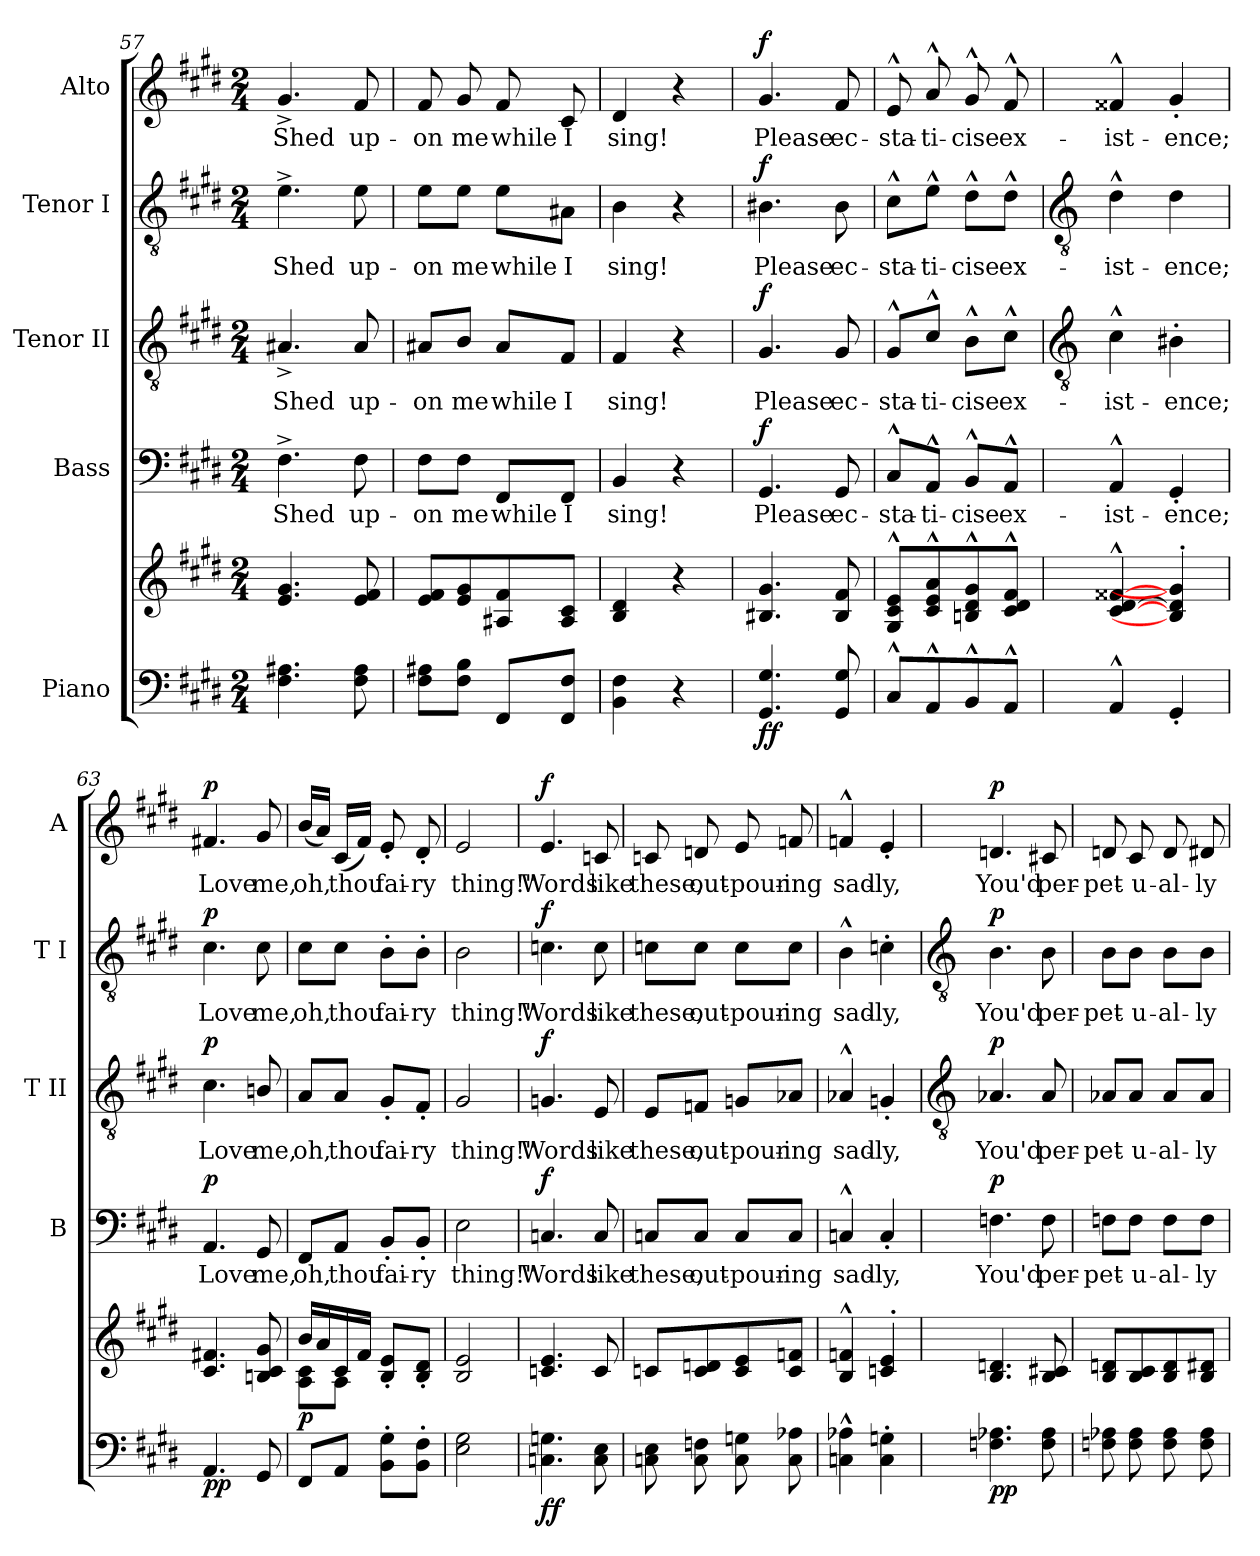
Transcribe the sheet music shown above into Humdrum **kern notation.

**kern	**kern	**dynam	**kern	**text	**dynam	**kern	**text	**dynam	**kern	**text	**dynam	**kern	**text	**dynam
*part5	*part5	*part5	*part4	*part4	*part4	*part3	*part3	*part3	*part2	*part2	*part2	*part1	*part1	*part1
*staff6	*staff5	*staff5/6	*staff4	*staff4	*staff4	*staff3	*staff3	*staff3	*staff2	*staff2	*staff2	*staff1	*staff1	*staff1
*I"Piano	*	*	*I"Bass	*	*	*I"Tenor II	*	*	*I"Tenor I	*	*	*I"Alto	*	*
*	*	*	*I'B	*	*	*I'T II	*	*	*I'T I	*	*	*I'A	*	*
*clefF4	*clefG2	*	*clefF4	*	*	*clefGv2	*	*	*clefGv2	*	*	*clefG2	*	*
*k[f#c#g#d#]	*k[f#c#g#d#]	*	*k[f#c#g#d#]	*	*	*k[f#c#g#d#]	*	*	*k[f#c#g#d#]	*	*	*k[f#c#g#d#]	*	*
*E:	*E:	*	*E:	*	*	*E:	*	*	*E:	*	*	*E:	*	*
*M2/4	*M2/4	*	*M2/4	*	*	*M2/4	*	*	*M2/4	*	*	*M2/4	*	*
=57	=57	=57	=57	=57	=57	=57	=57	=57	=57	=57	=57	=57	=57	=57
!	!	!	!	!LO:LY:b	!	!	!LO:LY:b	!	!	!LO:LY:b	!	!	!LO:LY:b	!
4.F# 4.A#X	4.e 4.g#	.	4.F#^	Shed	.	4.A#X^	Shed	.	4.e^	Shed	.	4.g#^	Shed	.
!	!	!	!	!LO:LY:b	!	!	!LO:LY:b	!	!	!LO:LY:b	!	!	!LO:LY:b	!
8F# 8A#	8e 8f#	.	8F#	up-	.	8A#	up-	.	8e	up-	.	8f#	up-	.
=58	=58	=58	=58	=58	=58	=58	=58	=58	=58	=58	=58	=58	=58	=58
!	!	!	!	!LO:LY:b	!	!	!LO:LY:b	!	!	!LO:LY:b	!	!	!LO:LY:b	!
8F# 8A#XL	8e 8f#L	.	8F#\L	-on	.	8A#X/L	-on	.	8e\L	-on	.	8f#	-on	.
!	!	!	!	!LO:LY:b	!	!	!LO:LY:b	!	!	!LO:LY:b	!	!	!LO:LY:b	!
8F# 8BJ	8e 8g#	.	8F#\J	me	.	8B/J	me	.	8e\J	me	.	8g#	me	.
!	!	!	!	!LO:LY:b	!	!	!LO:LY:b	!	!	!LO:LY:b	!	!	!LO:LY:b	!
8FF#L	8A#X 8f#	.	8FF#/L	while	.	8A#/L	while	.	8e\L	while	.	8f#	while	.
!	!	!	!	!LO:LY:b	!	!	!LO:LY:b	!	!	!LO:LY:b	!	!	!LO:LY:b	!
8FF# 8F#J	8A# 8c#J	.	8FF#/J	I	.	8F#/J	I	.	8A#X\J	I	.	8c#	I	.
=59	=59	=59	=59	=59	=59	=59	=59	=59	=59	=59	=59	=59	=59	=59
!	!	!	!	!LO:LY:b	!	!	!LO:LY:b	!	!	!LO:LY:b	!	!	!LO:LY:b	!
4BB 4F#	4B 4d#	.	4BB	sing!	.	4F#	sing!	.	4B	sing!	.	4d#	sing!	.
4r	4r	.	4r	.	.	4r	.	.	4r	.	.	4r	.	.
=60	=60	=60	=60	=60	=60	=60	=60	=60	=60	=60	=60	=60	=60	=60
!	!	!LO:DY:b=2	!	!LO:LY:b	!	!	!LO:LY:b	!	!	!LO:LY:b	!	!	!LO:LY:b	!
!	!	!LO:DY:n=1:b	!	!	!LO:DY:b	!	!	!LO:DY:b	!	!	!LO:DY:b	!	!	!LO:DY:b
4.GG# 4.G#	4.B#X 4.g#	f f	4.GG#	Please	f	4.G#	Please	f	4.B#X	Please	f	4.g#	Please	f
!	!	!	!	!LO:LY:b	!	!	!LO:LY:b	!	!	!LO:LY:b	!	!	!LO:LY:b	!
8GG# 8G#	8B# 8f#	.	8GG#	ec-	.	8G#	ec-	.	8B#	ec-	.	8f#	ec-	.
=61	=61	=61	=61	=61	=61	=61	=61	=61	=61	=61	=61	=61	=61	=61
!	!	!	!	!LO:LY:b	!	!	!LO:LY:b	!	!	!LO:LY:b	!	!	!LO:LY:b	!
8C#^^L	8G#^^ 8c#^^ 8e^^L	.	8C#^^/L	-sta-	.	8G#^^/L	-sta-	.	8c#^^\L	-sta-	.	8e^^	-sta-	.
!	!	!	!	!LO:LY:b	!	!	!LO:LY:b	!	!	!LO:LY:b	!	!	!LO:LY:b	!
8AA^^	8c#^^ 8e^^ 8a^^	.	8AA^^/J	-ti-	.	8c#^^/J	-ti-	.	8e^^\J	-ti-	.	8a^^	-ti-	.
!	!	!	!	!LO:LY:b	!	!	!LO:LY:b	!	!	!LO:LY:b	!	!	!LO:LY:b	!
8BB^^	8Bn^^ 8d#^^ 8g#^^	.	8BB^^/L	-cise	.	8B^^\L	-cise	.	8d#^^\L	-cise	.	8g#^^	-cise	.
!	!	!	!	!LO:LY:b	!	!	!LO:LY:b	!	!	!LO:LY:b	!	!	!LO:LY:b	!
8AA^^J	8c#^^ 8d#^^ 8f#^^J	.	8AA^^/J	ex-	.	8c#^^\J	ex-	.	8d#^^\J	ex-	.	8f#^^	ex-	.
!!LO:LB:g=z
=62	=62	=62	=62	=62	=62	=62	=62	=62	=62	=62	=62	=62	=62	=62
*	*	*	*	*	*	*clefGv2	*	*	*clefGv2	*	*	*	*	*
*	*^	*	*	*	*	*	*	*	*	*	*	*	*	*
!	!	!LO:N:vis=1	!	!	!LO:LY:b	!	!	!LO:LY:b	!	!	!LO:LY:b	!	!	!LO:LY:b	!
4AA^^	[4c#^^ [4d#^^ [4f##X^^	2ryy	.	4AA^^	-ist-	.	4c#^^	-ist-	.	4d#^^	-ist-	.	4f##X^^	-ist-	.
!	!	!	!	!	!LO:LY:b	!	!	!LO:LY:b	!	!	!LO:LY:b	!	!	!LO:LY:b	!
4GG#'	4B#]' 4d#]' 4g#]'	.	.	4GG#'	-ence;	.	4B#X'	-ence;	.	4d#	-ence;	.	4g#'	-ence;	.
=63	=63	=63	=63	=63	=63	=63	=63	=63	=63	=63	=63	=63	=63	=63	=63
!	!	!LO:N:vis=1	!LO:DY:b=2	!	!LO:LY:b	!	!	!LO:LY:b	!	!	!LO:LY:b	!	!	!LO:LY:b	!
!	!	!	!LO:DY:n=1:b	!	!	!LO:DY:b	!	!	!LO:DY:b	!	!	!LO:DY:b	!	!	!LO:DY:b
4.AA	4.c# 4.f#X	2ryy	p p	4.AA	Love	p	4.c#	Love	p	4.c#	Love	p	4.f#X	Love	p
!	!	!	!	!	!LO:LY:b	!	!	!LO:LY:b	!	!	!LO:LY:b	!	!	!LO:LY:b	!
8GG#/	8Bn 8c# 8g#	.	.	8GG#/	me,	.	8Bn/	me,	.	8c#	me,	.	8g#	me,	.
=64	=64	=64	=64	=64	=64	=64	=64	=64	=64	=64	=64	=64	=64	=64	=64
!	!	!	!LO:DY:b	!	!LO:LY:b	!	!	!LO:LY:b	!	!	!LO:LY:b	!	!	!LO:LY:b	!
8FF#L	16bLL	8A\ 8c#\L	p	8FF#/L	oh,	.	8A/L	oh,	.	8c#\L	oh,	.	(<16bLL	oh,	.
.	16a	.	.	.	.	.	.	.	.	.	.	.	16aJJ)	.	.
!	!	!	!	!	!LO:LY:b	!	!	!LO:LY:b	!	!	!LO:LY:b	!	!	!LO:LY:b	!
8AAJ	16c#	8A\J	.	8AA/J	thou	.	8A/J	thou	.	8c#\J	thou	.	(<16c#LL	thou	.
.	16f#JJ	.	.	.	.	.	.	.	.	.	.	.	16f#JJ)	.	.
!	!	!	!	!	!LO:LY:b	!	!	!LO:LY:b	!	!	!LO:LY:b	!	!	!LO:LY:b	!
8BB' 8G#'L	8B' 8e'L	4ryy	.	8BB'/L	fai-	.	8G#'/L	fai-	.	8B'\L	fai-	.	8e'	fai-	.
!	!	!	!	!	!LO:LY:b	!	!	!LO:LY:b	!	!	!LO:LY:b	!	!	!LO:LY:b	!
8BB' 8F#'J	8B' 8d#'J	.	.	8BB'/J	-ry	.	8F#'/J	-ry	.	8B'\J	-ry	.	8d#'	-ry	.
=65	=65	=65	=65	=65	=65	=65	=65	=65	=65	=65	=65	=65	=65	=65	=65
!	!	!	!	!	!LO:LY:b	!	!	!LO:LY:b	!	!	!LO:LY:b	!	!	!LO:LY:b	!
2E 2G#	2B 2e	2ryy	.	2E	thing!"	.	2G#	thing!"	.	2B	thing!"	.	2e	thing!"	.
=66	=66	=66	=66	=66	=66	=66	=66	=66	=66	=66	=66	=66	=66	=66	=66
!	!	!LO:N:vis=1	!LO:DY:b=2	!	!LO:LY:b	!	!	!LO:LY:b	!	!	!LO:LY:b	!	!	!LO:LY:b	!
!	!	!	!LO:DY:n=1:b	!	!	!LO:DY:b	!	!	!LO:DY:b	!	!	!LO:DY:b	!	!	!LO:DY:b
4.Cn 4.Gn	4.cn 4.e	2ryy	f f	4.Cn	Words	f	4.Gn	Words	f	4.cn	Words	f	4.e	Words	f
!	!	!	!	!	!LO:LY:b	!	!	!LO:LY:b	!	!	!LO:LY:b	!	!	!LO:LY:b	!
8C 8E	8c	.	.	8C	like	.	8E	like	.	8c	like	.	8cn	like	.
=67	=67	=67	=67	=67	=67	=67	=67	=67	=67	=67	=67	=67	=67	=67	=67
!	!	!LO:N:vis=1	!	!	!LO:LY:b	!	!	!LO:LY:b	!	!	!LO:LY:b	!	!	!LO:LY:b	!
8Cn 8EL	8cnL	2ryy	.	8Cn/L	these,	.	8E/L	these,	.	8cn\L	these,	.	8cn	these,	.
!	!	!	!	!	!LO:LY:b	!	!	!LO:LY:b	!	!	!LO:LY:b	!	!	!LO:LY:b	!
8C 8Fn	8c 8dn	.	.	8C/J	out-	.	8Fn/J	out-	.	8c\J	out-	.	8dn	out-	.
!	!	!	!	!	!LO:LY:b	!	!	!LO:LY:b	!	!	!LO:LY:b	!	!	!LO:LY:b	!
8C 8Gn	8c 8e	.	.	8C/L	-pour-	.	8Gn/L	-pour-	.	8c\L	-pour-	.	8e	-pour-	.
!	!	!	!	!	!LO:LY:b	!	!	!LO:LY:b	!	!	!LO:LY:b	!	!	!LO:LY:b	!
8C 8A-X	8c 8fnJ	.	.	8C/J	-ing	.	8A-X/J	-ing	.	8c\J	-ing	.	8fn	-ing	.
=68	=68	=68	=68	=68	=68	=68	=68	=68	=68	=68	=68	=68	=68	=68	=68
!	!	!LO:N:vis=1	!	!	!LO:LY:b	!	!	!LO:LY:b	!	!	!LO:LY:b	!	!	!LO:LY:b	!
4Cn^^ 4A-X^^	4B^^ 4fn^^	2ryy	.	4Cn^^	sad-	.	4A-X^^	sad-	.	4B^^	sad-	.	4fn^^	sad-	.
!	!	!	!	!	!LO:LY:b	!	!	!LO:LY:b	!	!	!LO:LY:b	!	!	!LO:LY:b	!
4C' 4Gn'	4cn' 4e'	.	.	4C'	-ly,	.	4Gn'	-ly,	.	4cn'	-ly,	.	4e'	-ly,	.
*	*v	*v	*	*	*	*	*	*	*	*	*	*	*	*	*
!!LO:LB:g=z
=69	=69	=69	=69	=69	=69	=69	=69	=69	=69	=69	=69	=69	=69	=69
*	*	*	*	*	*	*clefGv2	*	*	*clefGv2	*	*	*	*	*
!	!	!LO:DY:b=2	!	!LO:LY:b	!	!	!LO:LY:b	!	!	!LO:LY:b	!	!	!LO:LY:b	!
!	!	!LO:DY:n=1:b	!	!	!LO:DY:b	!	!	!LO:DY:b	!	!	!LO:DY:b	!	!	!LO:DY:b
4.Fn 4.A-X	4.B 4.dn	p p	4.Fn	You'd	p	4.A-X	You'd	p	4.B	You'd	p	4.dn	You'd	p
!	!	!	!	!LO:LY:b	!	!	!LO:LY:b	!	!	!LO:LY:b	!	!	!LO:LY:b	!
8F 8A-	8B 8c#X	.	8F	per-	.	8A-	per-	.	8B	per-	.	8c#X	per-	.
=70	=70	=70	=70	=70	=70	=70	=70	=70	=70	=70	=70	=70	=70	=70
!	!	!	!	!LO:LY:b	!	!	!LO:LY:b	!	!	!LO:LY:b	!	!	!LO:LY:b	!
8Fn 8A-XL	8B 8dnL	.	8Fn\L	-pet-	.	8A-X/L	-pet-	.	8B\L	-pet-	.	8dn	-pet-	.
!	!	!	!	!LO:LY:b	!	!	!LO:LY:b	!	!	!LO:LY:b	!	!	!LO:LY:b	!
8F 8A-	8B 8c#	.	8F\J	-u-	.	8A-/J	-u-	.	8B\J	-u-	.	8c#	-u-	.
!	!	!	!	!LO:LY:b	!	!	!LO:LY:b	!	!	!LO:LY:b	!	!	!LO:LY:b	!
8F 8A-	8B 8d	.	8F\L	-al-	.	8A-/L	-al-	.	8B\L	-al-	.	8d	-al-	.
!	!	!	!	!LO:LY:b	!	!	!LO:LY:b	!	!	!LO:LY:b	!	!	!LO:LY:b	!
8F 8A-	8B 8d#XJ	.	8F\J	-ly	.	8A-/J	-ly	.	8B\J	-ly	.	8d#X	-ly	.
=	=	=	=	=	=	=	=	=	=	=	=	=	=	=
*-	*-	*-	*-	*-	*-	*-	*-	*-	*-	*-	*-	*-	*-	*-
